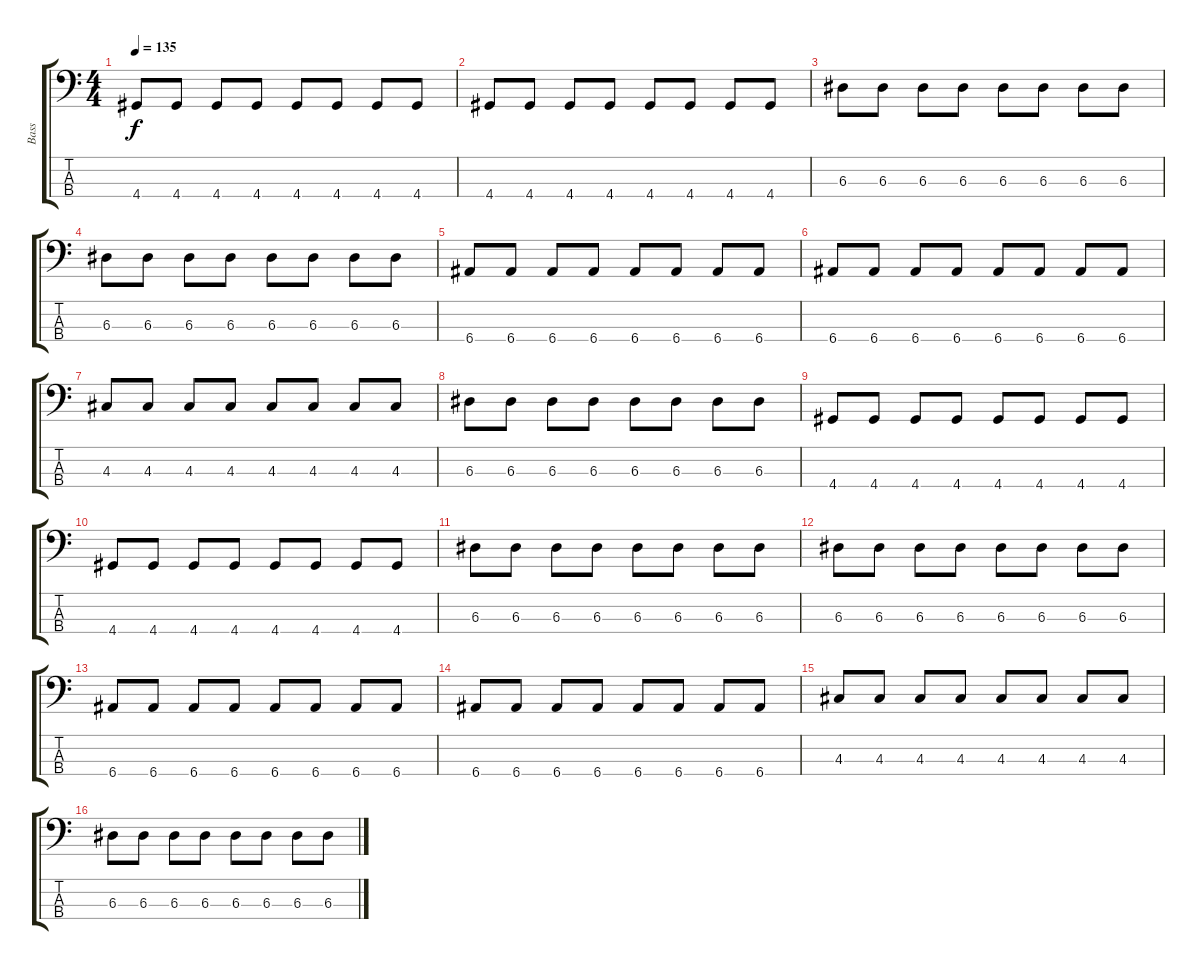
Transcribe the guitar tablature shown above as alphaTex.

\track ("Bass" "Bass") {instrument electricbassfinger}
\staff {score tabs}
\tuning (G2 D2 A1 E1) {hide}
\ts (4 4)
\tempo 135
\clef f4
\ks c
4.4.8{dy f} 4.4.8 4.4.8 4.4.8 4.4.8 4.4.8 4.4.8 4.4.8 |
4.4.8 4.4.8 4.4.8 4.4.8 4.4.8 4.4.8 4.4.8 4.4.8 |
6.3.8 6.3.8 6.3.8 6.3.8 6.3.8 6.3.8 6.3.8 6.3.8 |
6.3.8 6.3.8 6.3.8 6.3.8 6.3.8 6.3.8 6.3.8 6.3.8 |
6.4.8 6.4.8 6.4.8 6.4.8 6.4.8 6.4.8 6.4.8 6.4.8 |
6.4.8 6.4.8 6.4.8 6.4.8 6.4.8 6.4.8 6.4.8 6.4.8 |
4.3.8 4.3.8 4.3.8 4.3.8 4.3.8 4.3.8 4.3.8 4.3.8 |
6.3.8 6.3.8 6.3.8 6.3.8 6.3.8 6.3.8 6.3.8 6.3.8 |
4.4.8 4.4.8 4.4.8 4.4.8 4.4.8 4.4.8 4.4.8 4.4.8 |
4.4.8 4.4.8 4.4.8 4.4.8 4.4.8 4.4.8 4.4.8 4.4.8 |
6.3.8 6.3.8 6.3.8 6.3.8 6.3.8 6.3.8 6.3.8 6.3.8 |
6.3.8 6.3.8 6.3.8 6.3.8 6.3.8 6.3.8 6.3.8 6.3.8 |
6.4.8 6.4.8 6.4.8 6.4.8 6.4.8 6.4.8 6.4.8 6.4.8 |
6.4.8 6.4.8 6.4.8 6.4.8 6.4.8 6.4.8 6.4.8 6.4.8 |
4.3.8 4.3.8 4.3.8 4.3.8 4.3.8 4.3.8 4.3.8 4.3.8 |
6.3.8 6.3.8 6.3.8 6.3.8 6.3.8 6.3.8 6.3.8 6.3.8
